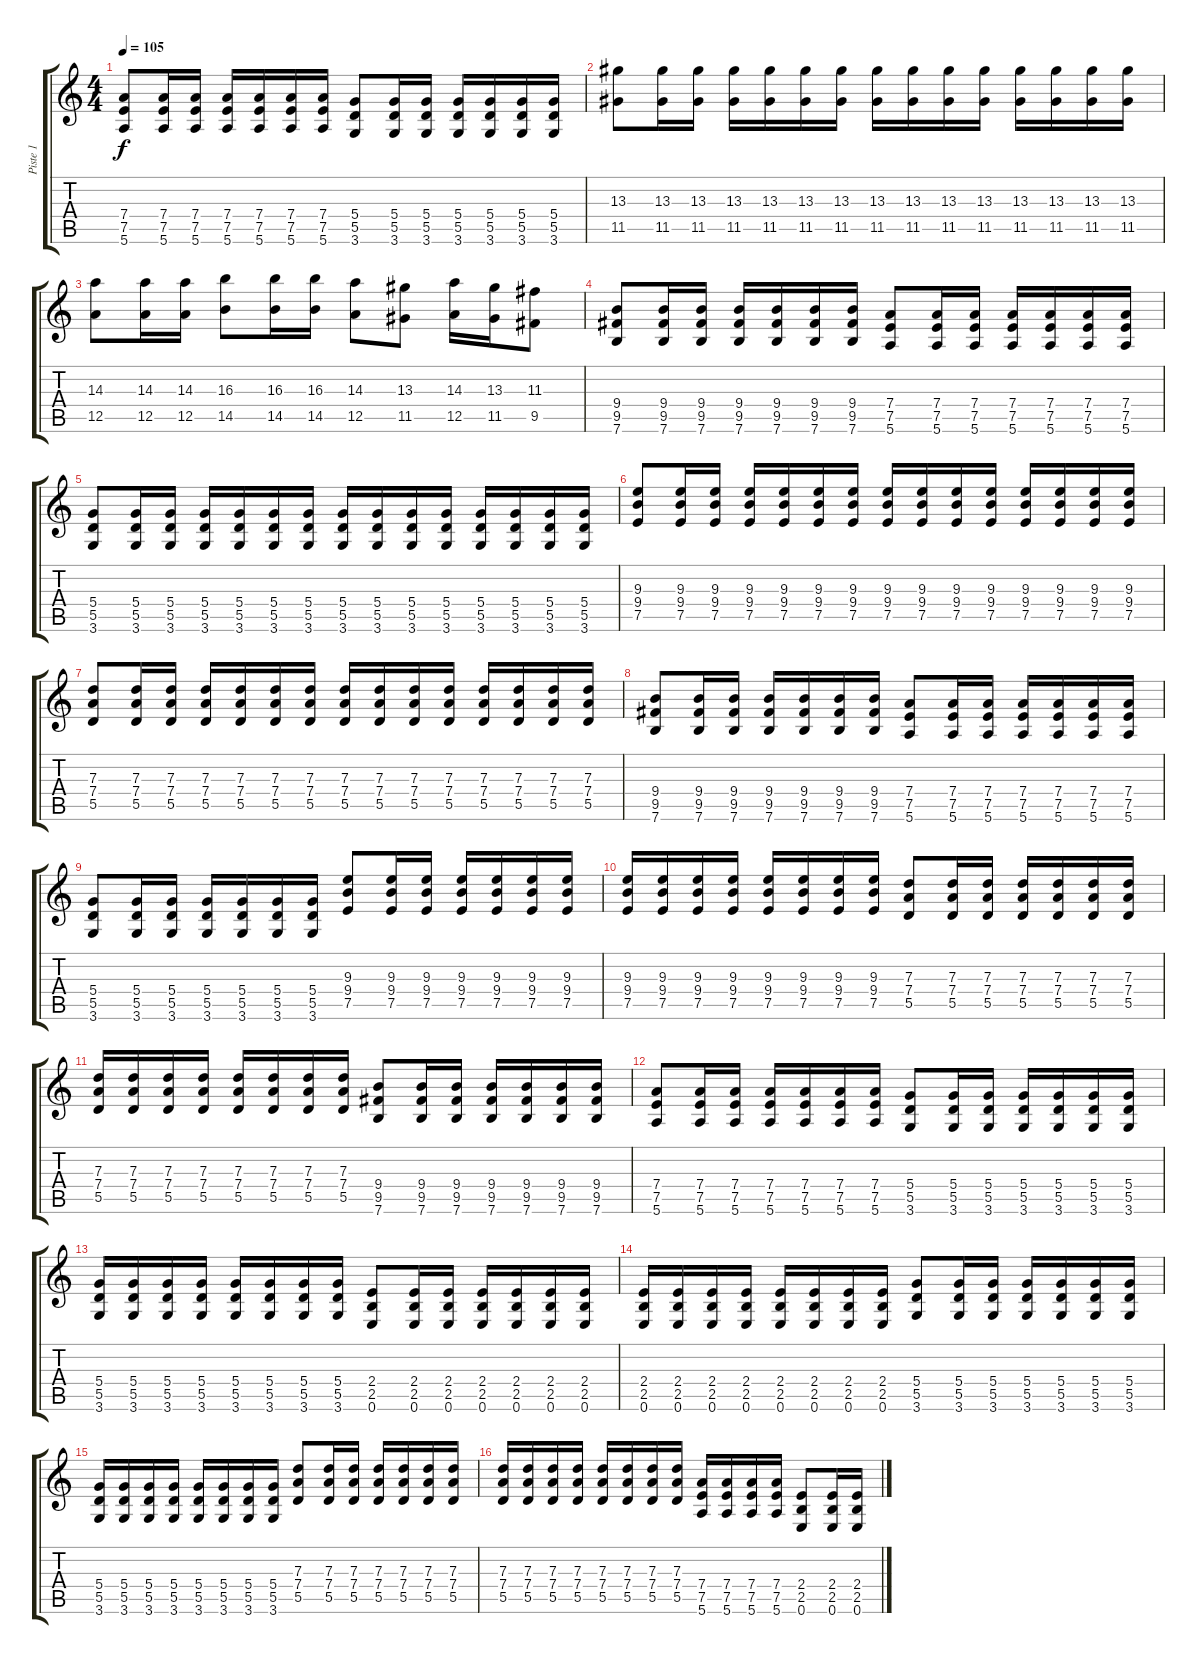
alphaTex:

\track ("Piste 1" "Piste 1") {instrument overdrivenguitar}
\staff {score tabs}
\tuning (E4 B3 G3 D3 A2 E2) {hide}
\ts (4 4)
\tempo 105
\clef g2
\ks c
(7.4 7.5 5.6).8{dy f} (7.4 7.5 5.6).16 (7.4 7.5 5.6).16 (7.4 7.5 5.6).16 (7.4 7.5 5.6).16 (7.4 7.5 5.6).16 (7.4 7.5 5.6).16 (5.4 5.5 3.6).8 (5.4 5.5 3.6).16 (5.4 5.5 3.6).16 (5.4 5.5 3.6).16 (5.4 5.5 3.6).16 (5.4 5.5 3.6).16 (5.4 5.5 3.6).16 |
(13.3 11.5).8 (13.3 11.5).16 (13.3 11.5).16 (13.3 11.5).16 (13.3 11.5).16 (13.3 11.5).16 (13.3 11.5).16 (13.3 11.5).16 (13.3 11.5).16 (13.3 11.5).16 (13.3 11.5).16 (13.3 11.5).16 (13.3 11.5).16 (13.3 11.5).16 (13.3 11.5).16 |
(14.3 12.5).8 (14.3 12.5).16 (14.3 12.5).16 (16.3 14.5).8 (16.3 14.5).16 (16.3 14.5).16 (14.3 12.5).8 (13.3 11.5).8 (14.3 12.5).16 (13.3 11.5).16 (11.3 9.5).8 |
(9.4 9.5 7.6).8 (9.4 9.5 7.6).16 (9.4 9.5 7.6).16 (9.4 9.5 7.6).16 (9.4 9.5 7.6).16 (9.4 9.5 7.6).16 (9.4 9.5 7.6).16 (7.4 7.5 5.6).8 (7.4 7.5 5.6).16 (7.4 7.5 5.6).16 (7.4 7.5 5.6).16 (7.4 7.5 5.6).16 (7.4 7.5 5.6).16 (7.4 7.5 5.6).16 |
(5.4 5.5 3.6).8 (5.4 5.5 3.6).16 (5.4 5.5 3.6).16 (5.4 5.5 3.6).16 (5.4 5.5 3.6).16 (5.4 5.5 3.6).16 (5.4 5.5 3.6).16 (5.4 5.5 3.6).16 (5.4 5.5 3.6).16 (5.4 5.5 3.6).16 (5.4 5.5 3.6).16 (5.4 5.5 3.6).16 (5.4 5.5 3.6).16 (5.4 5.5 3.6).16 (5.4 5.5 3.6).16 |
(9.3 9.4 7.5).8 (9.3 9.4 7.5).16 (9.3 9.4 7.5).16 (9.3 9.4 7.5).16 (9.3 9.4 7.5).16 (9.3 9.4 7.5).16 (9.3 9.4 7.5).16 (9.3 9.4 7.5).16 (9.3 9.4 7.5).16 (9.3 9.4 7.5).16 (9.3 9.4 7.5).16 (9.3 9.4 7.5).16 (9.3 9.4 7.5).16 (9.3 9.4 7.5).16 (9.3 9.4 7.5).16 |
(7.3 7.4 5.5).8 (7.3 7.4 5.5).16 (7.3 7.4 5.5).16 (7.3 7.4 5.5).16 (7.3 7.4 5.5).16 (7.3 7.4 5.5).16 (7.3 7.4 5.5).16 (7.3 7.4 5.5).16 (7.3 7.4 5.5).16 (7.3 7.4 5.5).16 (7.3 7.4 5.5).16 (7.3 7.4 5.5).16 (7.3 7.4 5.5).16 (7.3 7.4 5.5).16 (7.3 7.4 5.5).16 |
(9.4 9.5 7.6).8 (9.4 9.5 7.6).16 (9.4 9.5 7.6).16 (9.4 9.5 7.6).16 (9.4 9.5 7.6).16 (9.4 9.5 7.6).16 (9.4 9.5 7.6).16 (7.4 7.5 5.6).8 (7.4 7.5 5.6).16 (7.4 7.5 5.6).16 (7.4 7.5 5.6).16 (7.4 7.5 5.6).16 (7.4 7.5 5.6).16 (7.4 7.5 5.6).16 |
(5.4 5.5 3.6).8 (5.4 5.5 3.6).16 (5.4 5.5 3.6).16 (5.4 5.5 3.6).16 (5.4 5.5 3.6).16 (5.4 5.5 3.6).16 (5.4 5.5 3.6).16 (9.3 9.4 7.5).8 (9.3 9.4 7.5).16 (9.3 9.4 7.5).16 (9.3 9.4 7.5).16 (9.3 9.4 7.5).16 (9.3 9.4 7.5).16 (9.3 9.4 7.5).16 |
(9.3 9.4 7.5).16 (9.3 9.4 7.5).16 (9.3 9.4 7.5).16 (9.3 9.4 7.5).16 (9.3 9.4 7.5).16 (9.3 9.4 7.5).16 (9.3 9.4 7.5).16 (9.3 9.4 7.5).16 (7.3 7.4 5.5).8 (7.3 7.4 5.5).16 (7.3 7.4 5.5).16 (7.3 7.4 5.5).16 (7.3 7.4 5.5).16 (7.3 7.4 5.5).16 (7.3 7.4 5.5).16 |
(7.3 7.4 5.5).16 (7.3 7.4 5.5).16 (7.3 7.4 5.5).16 (7.3 7.4 5.5).16 (7.3 7.4 5.5).16 (7.3 7.4 5.5).16 (7.3 7.4 5.5).16 (7.3 7.4 5.5).16 (9.4 9.5 7.6).8 (9.4 9.5 7.6).16 (9.4 9.5 7.6).16 (9.4 9.5 7.6).16 (9.4 9.5 7.6).16 (9.4 9.5 7.6).16 (9.4 9.5 7.6).16 |
(7.4 7.5 5.6).8 (7.4 7.5 5.6).16 (7.4 7.5 5.6).16 (7.4 7.5 5.6).16 (7.4 7.5 5.6).16 (7.4 7.5 5.6).16 (7.4 7.5 5.6).16 (5.4 5.5 3.6).8 (5.4 5.5 3.6).16 (5.4 5.5 3.6).16 (5.4 5.5 3.6).16 (5.4 5.5 3.6).16 (5.4 5.5 3.6).16 (5.4 5.5 3.6).16 |
(5.4 5.5 3.6).16 (5.4 5.5 3.6).16 (5.4 5.5 3.6).16 (5.4 5.5 3.6).16 (5.4 5.5 3.6).16 (5.4 5.5 3.6).16 (5.4 5.5 3.6).16 (5.4 5.5 3.6).16 (2.4 2.5 0.6).8 (2.4 2.5 0.6).16 (2.4 2.5 0.6).16 (2.4 2.5 0.6).16 (2.4 2.5 0.6).16 (2.4 2.5 0.6).16 (2.4 2.5 0.6).16 |
(2.4 2.5 0.6).16 (2.4 2.5 0.6).16 (2.4 2.5 0.6).16 (2.4 2.5 0.6).16 (2.4 2.5 0.6).16 (2.4 2.5 0.6).16 (2.4 2.5 0.6).16 (2.4 2.5 0.6).16 (5.4 5.5 3.6).8 (5.4 5.5 3.6).16 (5.4 5.5 3.6).16 (5.4 5.5 3.6).16 (5.4 5.5 3.6).16 (5.4 5.5 3.6).16 (5.4 5.5 3.6).16 |
(5.4 5.5 3.6).16 (5.4 5.5 3.6).16 (5.4 5.5 3.6).16 (5.4 5.5 3.6).16 (5.4 5.5 3.6).16 (5.4 5.5 3.6).16 (5.4 5.5 3.6).16 (5.4 5.5 3.6).16 (7.3 7.4 5.5).8 (7.3 7.4 5.5).16 (7.3 7.4 5.5).16 (7.3 7.4 5.5).16 (7.3 7.4 5.5).16 (7.3 7.4 5.5).16 (7.3 7.4 5.5).16 |
(7.3 7.4 5.5).16 (7.3 7.4 5.5).16 (7.3 7.4 5.5).16 (7.3 7.4 5.5).16 (7.3 7.4 5.5).16 (7.3 7.4 5.5).16 (7.3 7.4 5.5).16 (7.3 7.4 5.5).16 (7.4 7.5 5.6).16 (7.4 7.5 5.6).16 (7.4 7.5 5.6).16 (7.4 7.5 5.6).16 (2.4 2.5 0.6).8 (2.4 2.5 0.6).16 (2.4 2.5 0.6).16
